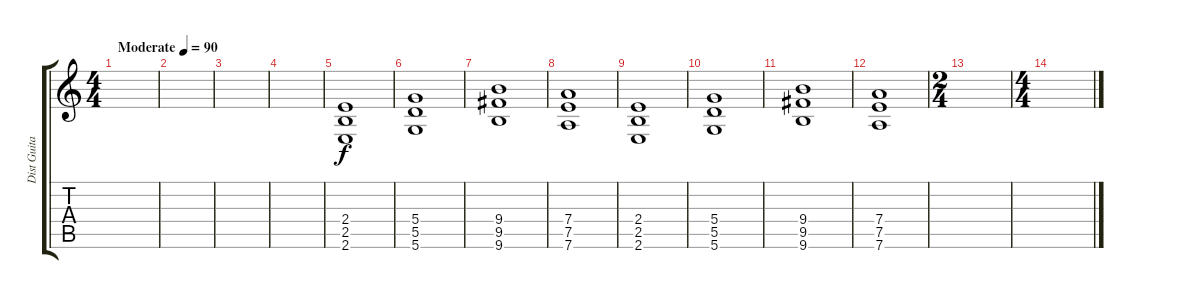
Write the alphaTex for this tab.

\track ("Dist Guitar" "Dist Guita") {instrument distortionguitar}
\staff {score tabs}
\tuning (E4 B3 G3 D3 A2 D2) {hide}
\ts (4 4)
\tempo (90 "Moderate")
\clef g2
\ks c
|
|
|
|
(2.4 2.5 2.6).1 |
(5.4 5.5 5.6).1 |
(9.4 9.5 9.6).1 |
(7.4 7.5 7.6).1 |
(2.4 2.5 2.6).1 |
(5.4 5.5 5.6).1 |
(9.4 9.5 9.6).1 |
(7.4 7.5 7.6).1 |
\ts (2 4)
|
\ts (4 4)
